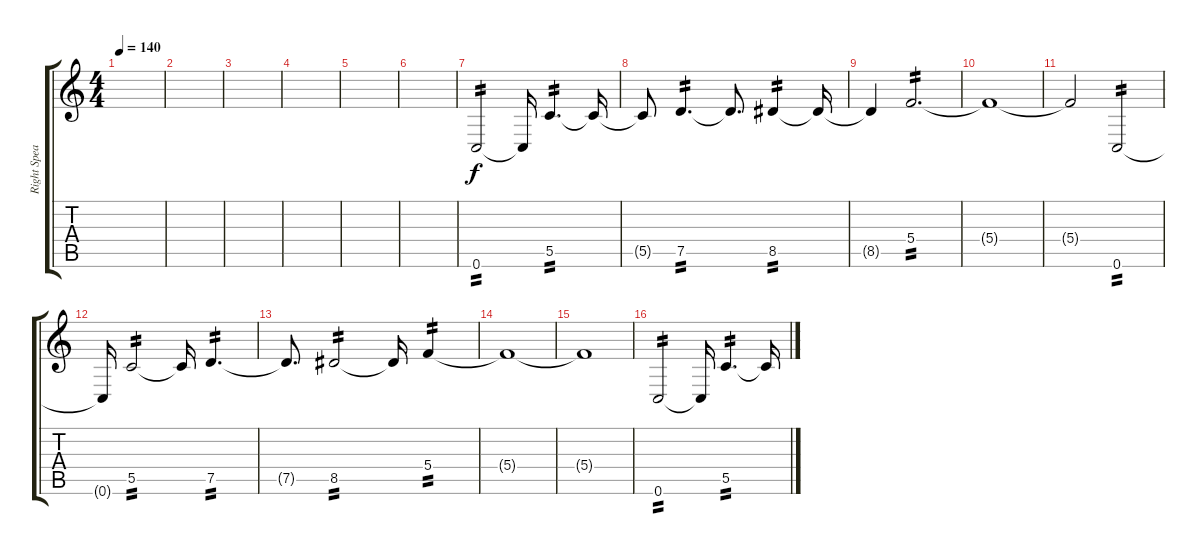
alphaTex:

\track ("Right Speaker 2" "Right Spea") {instrument distortionguitar}
\staff {score tabs}
\tuning (D4 A3 F3 C3 G2 C2) {hide}
\ts (4 4)
\tempo 140
\clef g2
\ks c
|
|
|
|
|
|
0.6.2{tp 2} 0.6{t}.16 5.5.4{d tp 2} 5.5{t}.16 |
5.5{t}.8 7.5.4{d tp 2} 7.5{t}.8{d} 8.5.4{tp 2} 8.5{t}.16 |
8.5{t}.4 5.4.2{d tp 2} |
5.4{t}.1 |
5.4{t}.2 0.6.2{tp 2} |
0.6{t}.16 5.5.2{tp 2} 5.5{t}.16 7.5.4{d tp 2} |
7.5{t}.8{d} 8.5.2{tp 2} 8.5{t}.16 5.4.4{tp 2} |
5.4{t}.1 |
5.4{t}.1 |
0.6.2{tp 2} 0.6{t}.16 5.5.4{d tp 2} 5.5{t}.16
